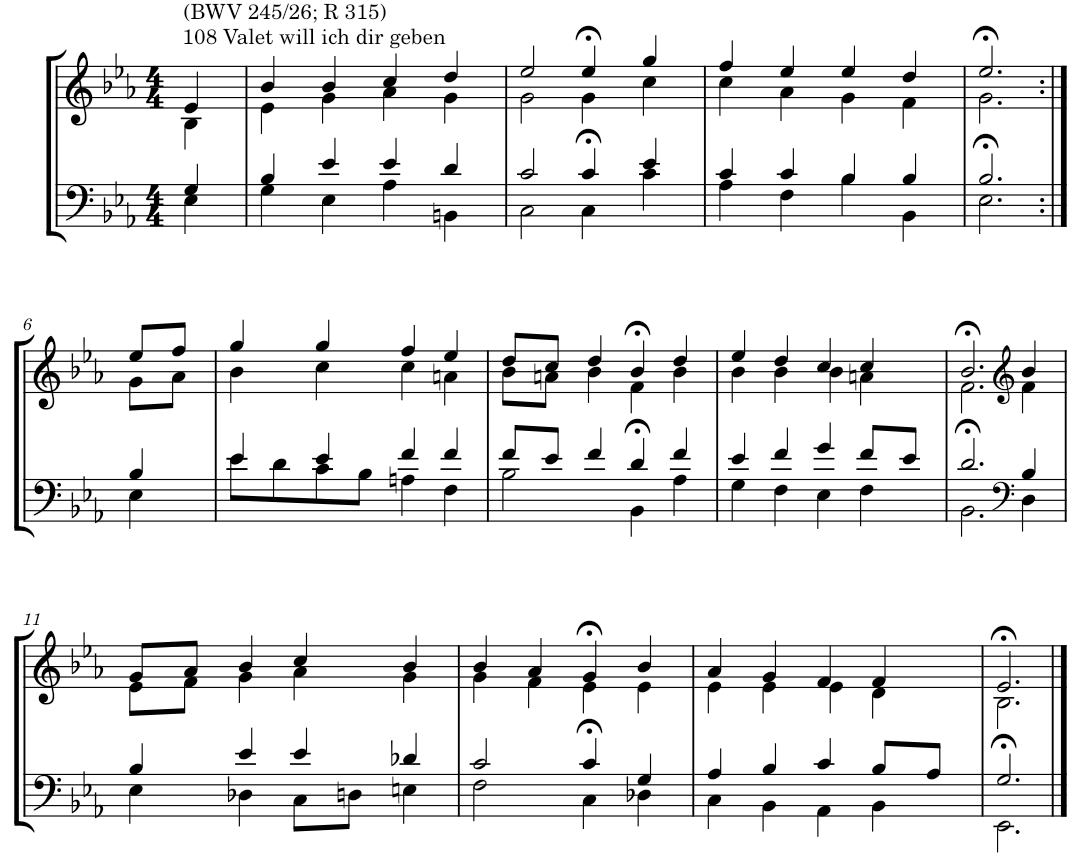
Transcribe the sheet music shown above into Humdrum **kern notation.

**kern	**kern
*part2	*part1
*staff2	*staff1
*I"Tenor/Baß	*I"Sopran/Alt
*clefF4	*clefG2
*k[b-e-a-]	*k[b-e-a-]
*M4/4	*M4/4
=1	=1
*^	*^
!	!	!LO:TX:a:t=108 Valet will ich dir geben	!
!	!	!LO:TX:a:t=(BWV 245/26; R 315)	!
4G/	4E-\	4e-/	4B-\
=2	=2	=2	=2
4B-/	4G\	4b-/	4e-\
4e-/	4E-\	4b-/	4g\
4e-/	4A-\	4cc/	4a-\
4d/	4BBn\	4dd/	4g\
=3	=3	=3	=3
2c/	2C\	2ee-/	2g\
4c/	4C>\	4ee->/	4g\
4e-/	4c\	4gg/	4cc\
=4	=4	=4	=4
4c/	4A-\	4ff/	4cc\
4c/	4F\	4ee-/	4a-\
4B-/	4B-\	4ee-/	4g\
4B-/	4BB-\	4dd/	4f\
=5	=5	=5	=5
2.B-/	2.E->\	2.ee->/	2.g\
!!LO:LB:g=z	!!
=6:|!	=6:|!	=6:|!	=6:|!
4B-/	4E-\	8ee-/L	8g\L
.	.	8ff/J	8a-\J
=7	=7	=7	=7
4e-/	8e-\L	4gg/	4b-\
.	8d\	.	.
4e-/	8c\	4gg/	4cc\
.	8B-\J	.	.
4f/	4An\	4ff/	4cc\
4f/	4F\	4ee-/	4an\
=8	=8	=8	=8
8f/L	2B-\	8dd/L	8b-\L
8e-/J	.	8cc/J	8an\J
4f/	.	4dd/	4b-\
4d/	4BB->\	4b->/	4f\
4f/	4A-\	4dd/	4b-\
=9	=9	=9	=9
4e-/	4G\	4ee-/	4b-\
4f/	4F\	4dd/	4b-\
4g/	4E-\	4cc/	4b-\
8f/L	4F\	4cc/	4an\
8e-/J	.	.	.
=10	=10	=10	=10
2.d/	2.BB->\	2.b->/	2.f\
*clefF4	*	*clefG2	*
4B-/	4D\	4b-/	4f\
!!LO:LB:g=z	!!
=11	=11	=11	=11
4B-/	4E-\	8g/L	8e-\L
.	.	8a-/J	8f\J
4e-/	4D-X\	4b-/	4g\
4e-/	8C\L	4cc/	4a-\
.	8Dn\J	.	.
4d-X/	4En\	4b-/	4g\
=12	=12	=12	=12
2c/	2F\	4b-/	4g\
.	.	4a-/	4f\
4c/	4C>\	4g>/	4e-\
4G/	4D-X\	4b-/	4e-\
=13	=13	=13	=13
4A-/	4C\	4a-/	4e-\
4B-/	4BB-\	4g/	4e-\
4c/	4AA-\	4f/	4e-\
8B-/L	4BB-\	4f/	4d\
8A-/J	.	.	.
=14	=14	=14	=14
2.G/	2.EE->\	2.e->/	2.B-\
*v	*v	*	*
*	*v	*v
==	==
*-	*-
